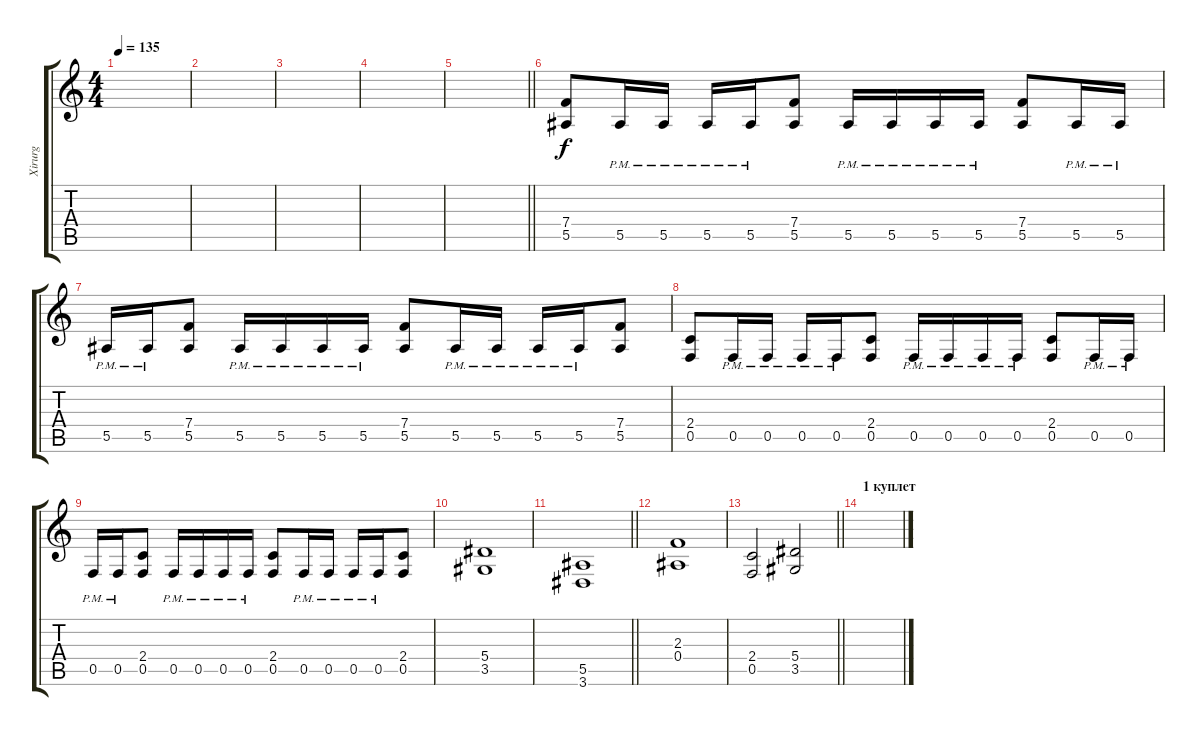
\track ("Xirurg" "Xirurg") {instrument distortionguitar}
\staff {score tabs}
\tuning (C4 G3 Eb3 Bb2 F2 C2) {hide}
\ts (4 4)
\tempo 135
\clef g2
\ks c
|
|
|
|
\barLineRight lightlight
|
(7.4 5.5).8 5.5{pm}.16 5.5{pm}.16 5.5{pm}.16 5.5{pm}.16 (7.4 5.5).8 5.5{pm}.16 5.5{pm}.16 5.5{pm}.16 5.5{pm}.16 (7.4 5.5).8 5.5{pm}.16 5.5{pm}.16 |
5.5{pm}.16 5.5{pm}.16 (7.4 5.5).8 5.5{pm}.16 5.5{pm}.16 5.5{pm}.16 5.5{pm}.16 (7.4 5.5).8 5.5{pm}.16 5.5{pm}.16 5.5{pm}.16 5.5{pm}.16 (7.4 5.5).8 |
(2.4 0.5).8 0.5{pm}.16 0.5{pm}.16 0.5{pm}.16 0.5{pm}.16 (2.4 0.5).8 0.5{pm}.16 0.5{pm}.16 0.5{pm}.16 0.5{pm}.16 (2.4 0.5).8 0.5{pm}.16 0.5{pm}.16 |
0.5{pm}.16 0.5{pm}.16 (2.4 0.5).8 0.5{pm}.16 0.5{pm}.16 0.5{pm}.16 0.5{pm}.16 (2.4 0.5).8 0.5{pm}.16 0.5{pm}.16 0.5{pm}.16 0.5{pm}.16 (2.4 0.5).8 |
(5.4 3.5).1 |
\barLineRight lightlight
(5.5 3.6).1 |
(2.3 0.4).1 |
\barLineRight lightlight
(2.4 0.5).2 (5.4 3.5).2 |
\section ("" "1 куплет")
